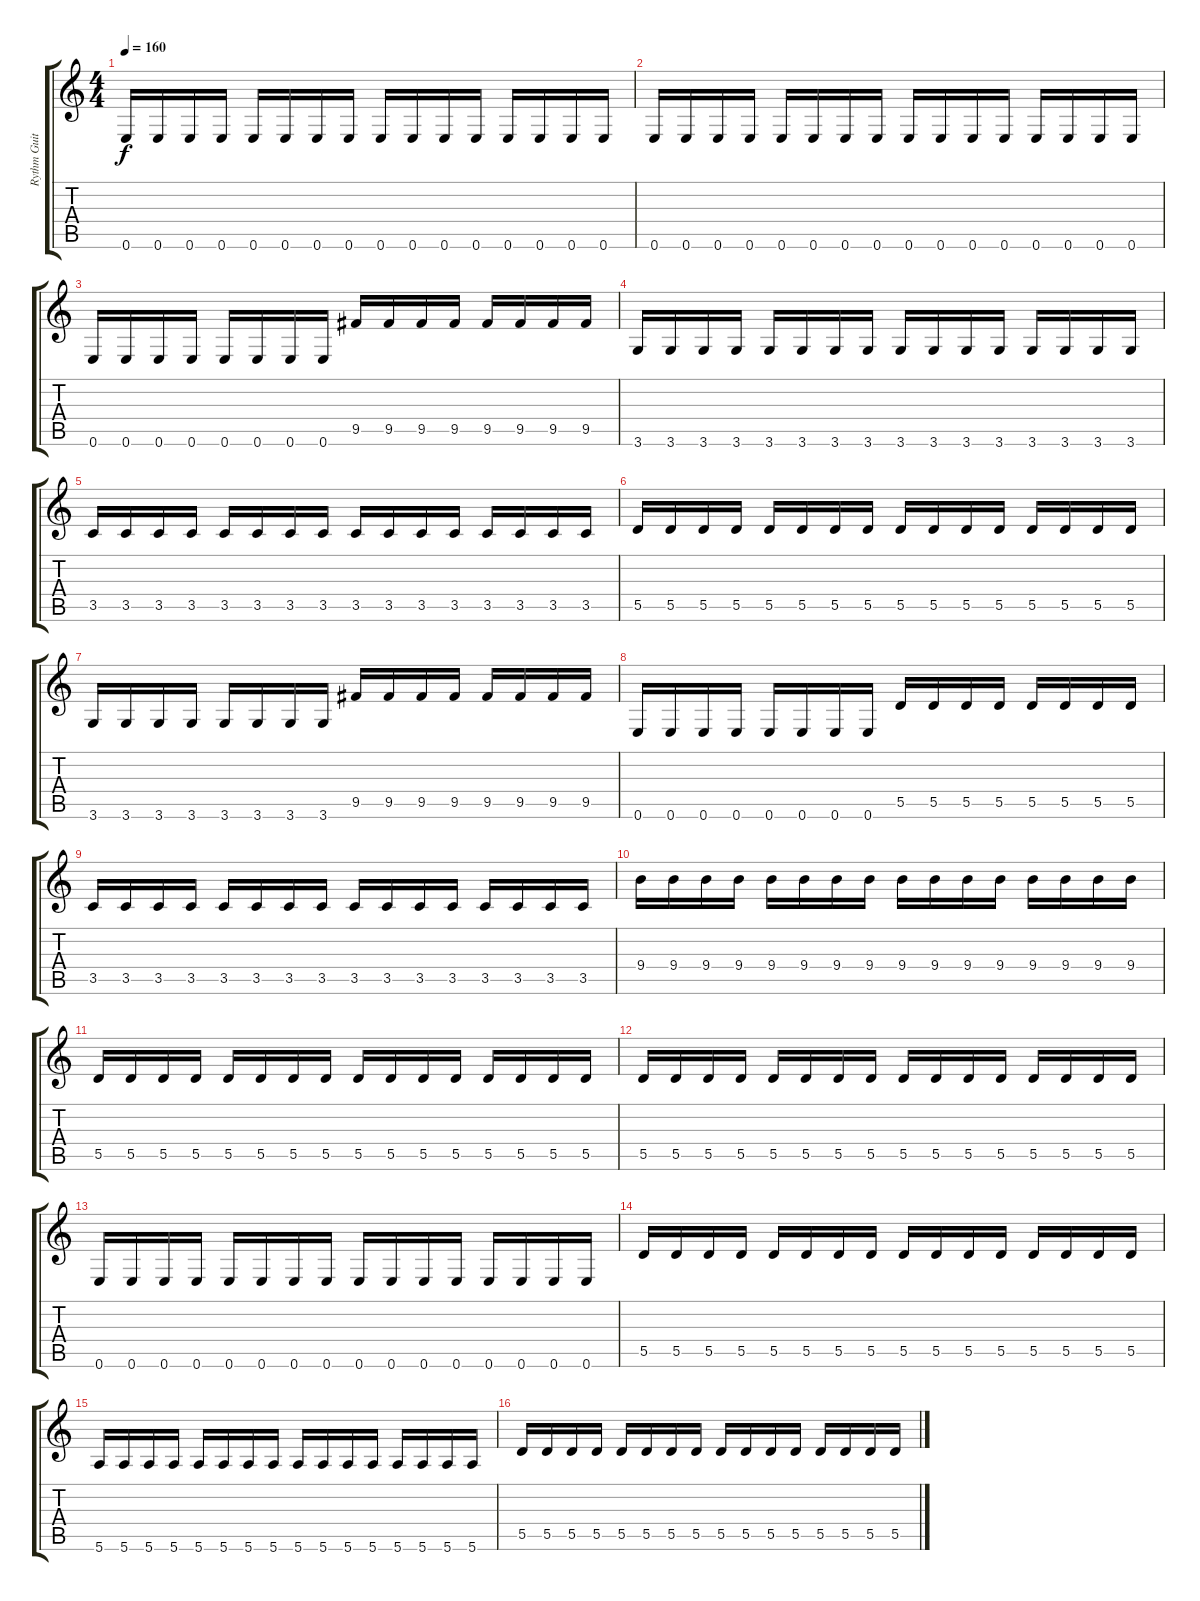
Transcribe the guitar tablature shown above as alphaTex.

\track ("Rythm Guitar" "Rythm Guit") {instrument overdrivenguitar}
\staff {score tabs}
\tuning (E4 B3 G3 D3 A2 E2) {hide}
\ts (4 4)
\tempo 160
\clef g2
\ks c
0.6.16{dy f} 0.6.16 0.6.16 0.6.16 0.6.16 0.6.16 0.6.16 0.6.16 0.6.16 0.6.16 0.6.16 0.6.16 0.6.16 0.6.16 0.6.16 0.6.16 |
0.6.16 0.6.16 0.6.16 0.6.16 0.6.16 0.6.16 0.6.16 0.6.16 0.6.16 0.6.16 0.6.16 0.6.16 0.6.16 0.6.16 0.6.16 0.6.16 |
0.6.16 0.6.16 0.6.16 0.6.16 0.6.16 0.6.16 0.6.16 0.6.16 9.5.16 9.5.16 9.5.16 9.5.16 9.5.16 9.5.16 9.5.16 9.5.16 |
3.6.16 3.6.16 3.6.16 3.6.16 3.6.16 3.6.16 3.6.16 3.6.16 3.6.16 3.6.16 3.6.16 3.6.16 3.6.16 3.6.16 3.6.16 3.6.16 |
3.5.16 3.5.16 3.5.16 3.5.16 3.5.16 3.5.16 3.5.16 3.5.16 3.5.16 3.5.16 3.5.16 3.5.16 3.5.16 3.5.16 3.5.16 3.5.16 |
5.5.16 5.5.16 5.5.16 5.5.16 5.5.16 5.5.16 5.5.16 5.5.16 5.5.16 5.5.16 5.5.16 5.5.16 5.5.16 5.5.16 5.5.16 5.5.16 |
3.6.16 3.6.16 3.6.16 3.6.16 3.6.16 3.6.16 3.6.16 3.6.16 9.5.16 9.5.16 9.5.16 9.5.16 9.5.16 9.5.16 9.5.16 9.5.16 |
0.6.16 0.6.16 0.6.16 0.6.16 0.6.16 0.6.16 0.6.16 0.6.16 5.5.16 5.5.16 5.5.16 5.5.16 5.5.16 5.5.16 5.5.16 5.5.16 |
3.5.16 3.5.16 3.5.16 3.5.16 3.5.16 3.5.16 3.5.16 3.5.16 3.5.16 3.5.16 3.5.16 3.5.16 3.5.16 3.5.16 3.5.16 3.5.16 |
9.4.16 9.4.16 9.4.16 9.4.16 9.4.16 9.4.16 9.4.16 9.4.16 9.4.16 9.4.16 9.4.16 9.4.16 9.4.16 9.4.16 9.4.16 9.4.16 |
5.5.16 5.5.16 5.5.16 5.5.16 5.5.16 5.5.16 5.5.16 5.5.16 5.5.16 5.5.16 5.5.16 5.5.16 5.5.16 5.5.16 5.5.16 5.5.16 |
5.5.16 5.5.16 5.5.16 5.5.16 5.5.16 5.5.16 5.5.16 5.5.16 5.5.16 5.5.16 5.5.16 5.5.16 5.5.16 5.5.16 5.5.16 5.5.16 |
0.6.16 0.6.16 0.6.16 0.6.16 0.6.16 0.6.16 0.6.16 0.6.16 0.6.16 0.6.16 0.6.16 0.6.16 0.6.16 0.6.16 0.6.16 0.6.16 |
5.5.16 5.5.16 5.5.16 5.5.16 5.5.16 5.5.16 5.5.16 5.5.16 5.5.16 5.5.16 5.5.16 5.5.16 5.5.16 5.5.16 5.5.16 5.5.16 |
5.6.16 5.6.16 5.6.16 5.6.16 5.6.16 5.6.16 5.6.16 5.6.16 5.6.16 5.6.16 5.6.16 5.6.16 5.6.16 5.6.16 5.6.16 5.6.16 |
5.5.16 5.5.16 5.5.16 5.5.16 5.5.16 5.5.16 5.5.16 5.5.16 5.5.16 5.5.16 5.5.16 5.5.16 5.5.16 5.5.16 5.5.16 5.5.16
